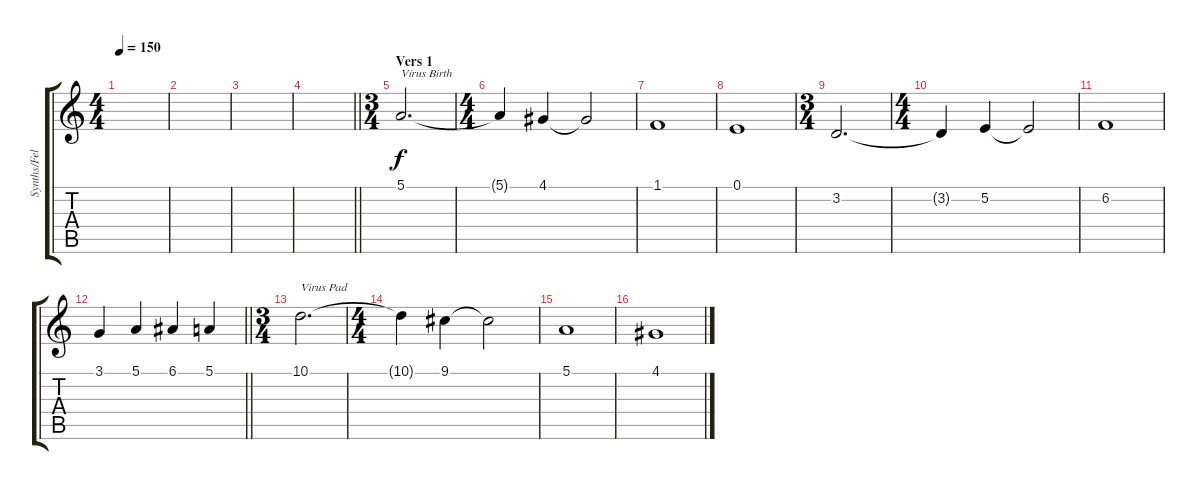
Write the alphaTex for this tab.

\track ("Synths/Felix" "Synths/Fel") {instrument lead2sawtooth}
\staff {score tabs}
\tuning (E4 B3 G3 D3 A2 E2) {hide}
\ts (4 4)
\tempo 150
\clef g2
\ks c
|
|
|
\barLineRight lightlight
|
\ts (3 4)
\section ("" "Vers 1")
5.1.2{d txt "Virus Birth"} |
\ts (4 4)
5.1{t}.4 4.1.4 4.1{t}.2 |
1.1.1 |
0.1.1 |
\ts (3 4)
3.2.2{d} |
\ts (4 4)
3.2{t}.4 5.2.4 5.2{t}.2 |
6.2.1 |
\barLineRight lightlight
3.1.4 5.1.4 6.1.4 5.1.4 |
\ts (3 4)
10.1.2{d txt "Virus Pad"} |
\ts (4 4)
10.1{t}.4 9.1.4 9.1{t}.2 |
5.1.1 |
4.1.1
